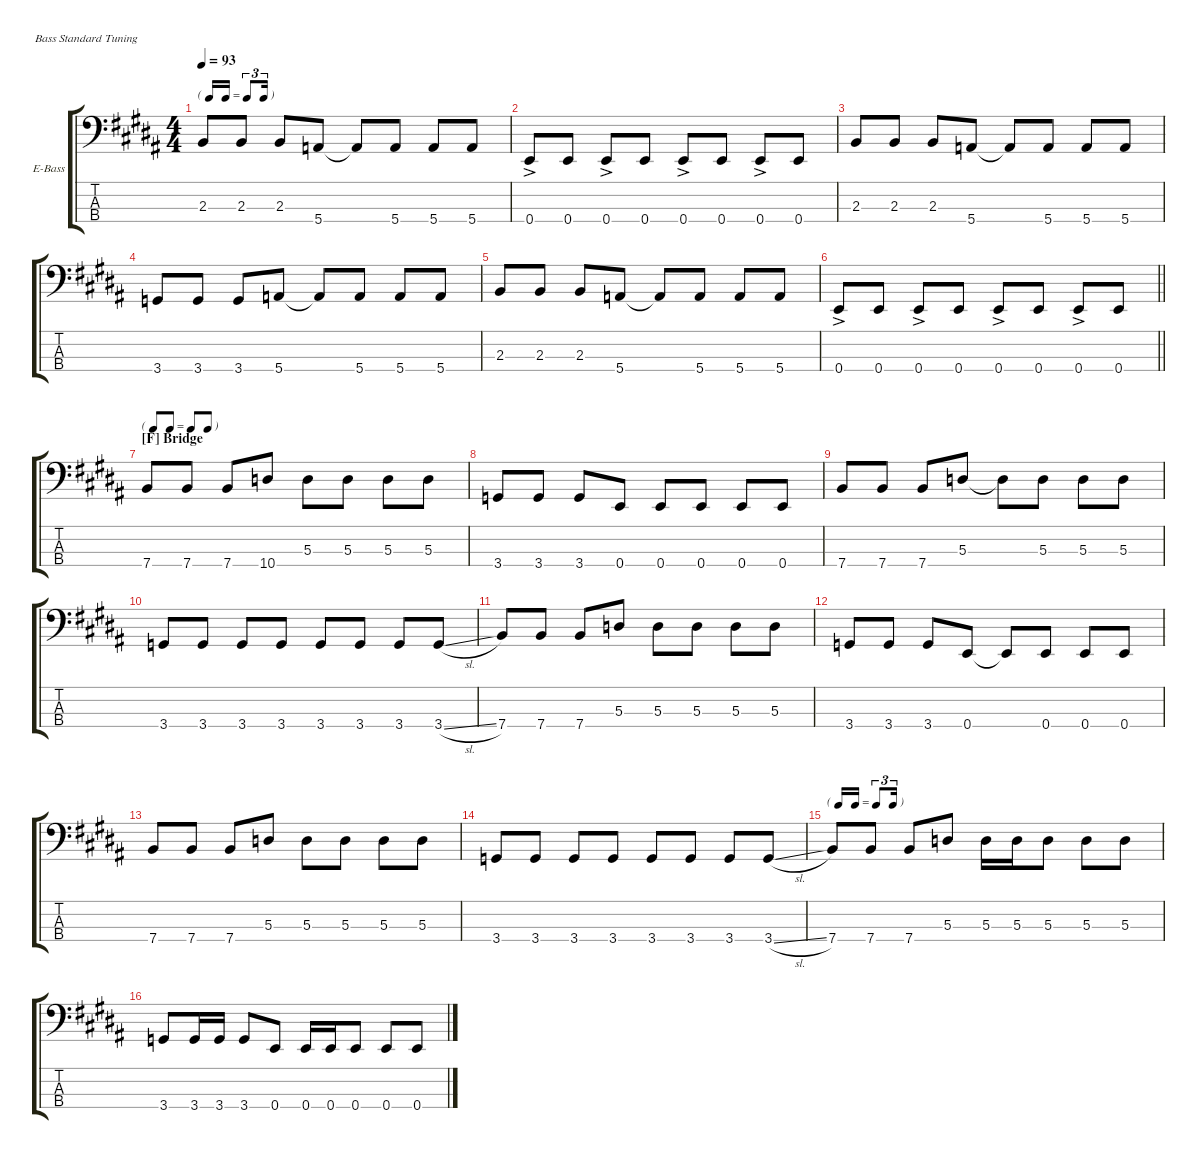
\hideDynamics
\bracketExtendMode groupsimilarinstruments
\firstSystemTrackNameOrientation horizontal
\otherSystemsTrackNameOrientation horizontal
\track ("Bass" "E-Bass") {multiBarRest instrument electricbasspick}
\staff {score tabs}
\tuning (G2 D2 A1 E1)
\ts (4 4)
\tf triplet16th
\tempo 93
\clef f4
\ks b
2.3{acc forcenatural}.8{dy f} 2.3{acc forcenatural}.8 2.3{acc forcenatural}.8 5.4{acc forcenatural}.8 5.4{t acc forcenatural}.8 5.4{acc forcenatural}.8 5.4{acc forcenatural}.8 5.4{acc forcenatural}.8 |
0.4{ac acc forcenatural}.8 0.4{acc forcenatural}.8 0.4{ac acc forcenatural}.8 0.4{acc forcenatural}.8 0.4{ac acc forcenatural}.8 0.4{acc forcenatural}.8 0.4{ac acc forcenatural}.8 0.4{acc forcenatural}.8 |
2.3{acc forcenatural}.8 2.3{acc forcenatural}.8 2.3{acc forcenatural}.8 5.4{acc forcenatural}.8 5.4{t acc forcenatural}.8 5.4{acc forcenatural}.8 5.4{acc forcenatural}.8 5.4{acc forcenatural}.8 |
3.4{acc forcenatural}.8 3.4{acc forcenatural}.8 3.4{acc forcenatural}.8 5.4{acc forcenatural}.8 5.4{t acc forcenatural}.8 5.4{acc forcenatural}.8 5.4{acc forcenatural}.8 5.4{acc forcenatural}.8 |
2.3{acc forcenatural}.8 2.3{acc forcenatural}.8 2.3{acc forcenatural}.8 5.4{acc forcenatural}.8 5.4{t acc forcenatural}.8 5.4{acc forcenatural}.8 5.4{acc forcenatural}.8 5.4{acc forcenatural}.8 |
\barLineRight lightlight
0.4{ac acc forcenatural}.8 0.4{acc forcenatural}.8 0.4{ac acc forcenatural}.8 0.4{acc forcenatural}.8 0.4{ac acc forcenatural}.8 0.4{acc forcenatural}.8 0.4{ac acc forcenatural}.8 0.4{acc forcenatural}.8 |
\tf none
\section ("F" "Bridge")
7.4{acc forcenatural}.8 7.4{acc forcenatural}.8 7.4{acc forcenatural}.8 10.4{acc forcenatural}.8 5.3{acc forcenatural}.8 5.3{acc forcenatural}.8 5.3{acc forcenatural}.8 5.3{acc forcenatural}.8 |
3.4{acc forcenatural}.8 3.4{acc forcenatural}.8 3.4{acc forcenatural}.8 0.4{acc forcenatural}.8 0.4{acc forcenatural}.8 0.4{acc forcenatural}.8 0.4{acc forcenatural}.8 0.4{acc forcenatural}.8 |
7.4{acc forcenatural}.8 7.4{acc forcenatural}.8 7.4{acc forcenatural}.8 5.3{acc forcenatural}.8 5.3{t acc forcenatural}.8 5.3{acc forcenatural}.8 5.3{acc forcenatural}.8 5.3{acc forcenatural}.8 |
3.4{acc forcenatural}.8 3.4{acc forcenatural}.8 3.4{acc forcenatural}.8 3.4{acc forcenatural}.8 3.4{acc forcenatural}.8 3.4{acc forcenatural}.8 3.4{acc forcenatural}.8 3.4{sl acc forcenatural}.8 |
7.4{acc forcenatural}.8 7.4{acc forcenatural}.8 7.4{acc forcenatural}.8 5.3{acc forcenatural}.8 5.3{acc forcenatural}.8 5.3{acc forcenatural}.8 5.3{acc forcenatural}.8 5.3{acc forcenatural}.8 |
3.4{acc forcenatural}.8 3.4{acc forcenatural}.8 3.4{acc forcenatural}.8 0.4{acc forcenatural}.8 0.4{t acc forcenatural}.8 0.4{acc forcenatural}.8 0.4{acc forcenatural}.8 0.4{acc forcenatural}.8 |
7.4{acc forcenatural}.8 7.4{acc forcenatural}.8 7.4{acc forcenatural}.8 5.3{acc forcenatural}.8 5.3{acc forcenatural}.8 5.3{acc forcenatural}.8 5.3{acc forcenatural}.8 5.3{acc forcenatural}.8 |
3.4{acc forcenatural}.8 3.4{acc forcenatural}.8 3.4{acc forcenatural}.8 3.4{acc forcenatural}.8 3.4{acc forcenatural}.8 3.4{acc forcenatural}.8 3.4{acc forcenatural}.8 3.4{sl acc forcenatural}.8 |
\tf triplet16th
7.4{acc forcenatural}.8 7.4{acc forcenatural}.8 7.4{acc forcenatural}.8 5.3{acc forcenatural}.8 5.3{acc forcenatural}.16 5.3{acc forcenatural}.16 5.3{acc forcenatural}.8 5.3{acc forcenatural}.8 5.3{acc forcenatural}.8 |
3.4{acc forcenatural}.8 3.4{acc forcenatural}.16 3.4{acc forcenatural}.16 3.4{acc forcenatural}.8 0.4{acc forcenatural}.8 0.4{acc forcenatural}.16 0.4{acc forcenatural}.16 0.4{acc forcenatural}.8 0.4{acc forcenatural}.8 0.4{acc forcenatural}.8
